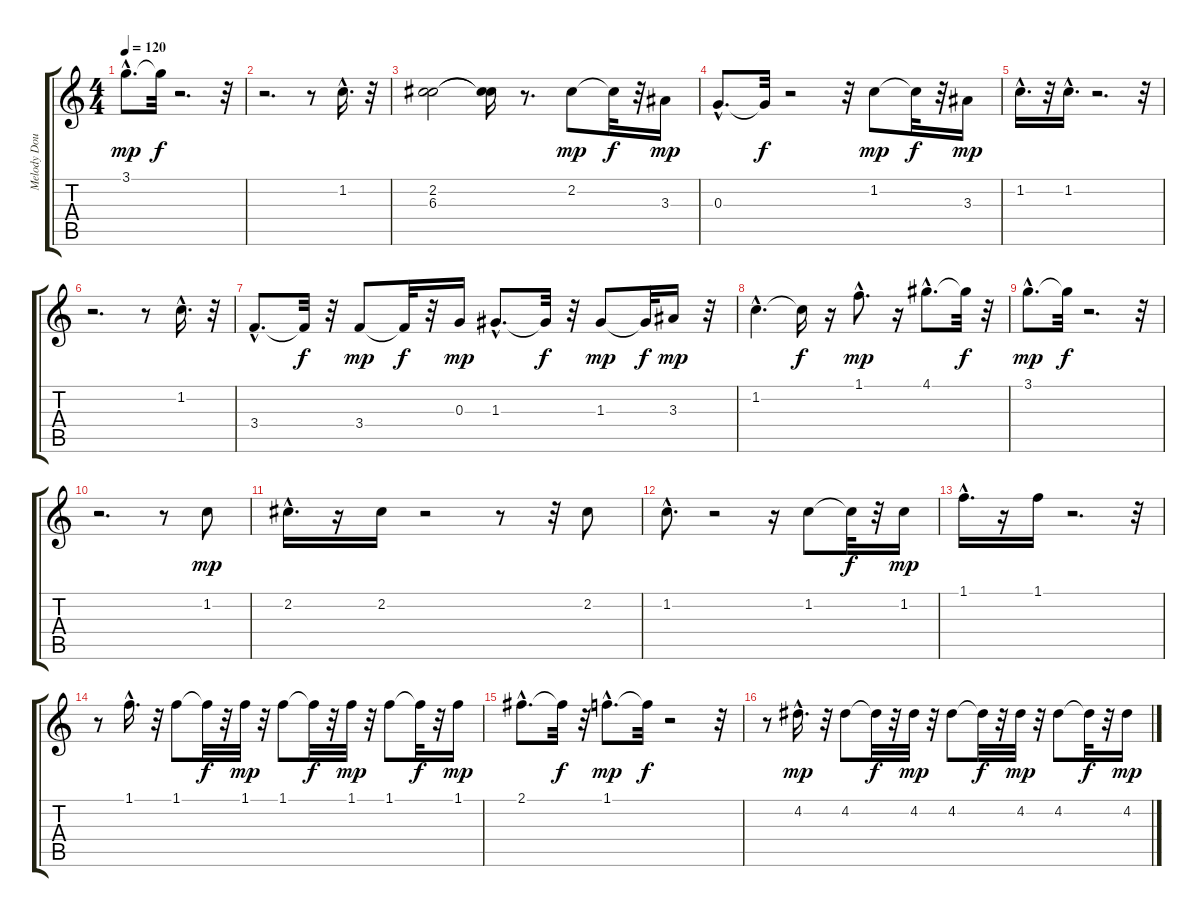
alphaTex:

\track ("Melody Doubled #1 " "Melody Dou") {instrument acousticguitarnylon}
\staff {score tabs}
\tuning (E4 B3 G3 D3 A2 E2) {hide}
\ts (4 4)
\tempo 120
\clef g2
\ks c
3.1{hac}.8{d dy mp} 3.1{t}.32{dy f} r.2{d} r.32 |
r.2{d} r.8 1.2{hac}.16{d} r.32 |
(2.2 6.3).2 (2.2{t} 6.3{t}).16 r.8{d} 2.2.8{dy mp} 2.2{t}.32{dy f} r.32 3.3.16{dy mp} |
0.3{hac}.8{d} 0.3{t}.32{dy f} r.2 r.32 1.2.8{dy mp} 1.2{t}.32{dy f} r.32 3.3.16{dy mp} |
1.2{hac}.16{d} r.32 1.2{hac}.16{d} r.2{d} r.32 |
r.2{d} r.8 1.2{hac}.16{d} r.32 |
3.4{hac}.8{d} 3.4{t}.32{dy f} r.32 3.4.8{dy mp} 3.4{t}.32{dy f} r.32 0.3.16{dy mp} 1.3{hac}.8{d} 1.3{t}.32{dy f} r.32 1.3.8{dy mp} 1.3{t}.32{dy f} 3.3.16{dy mp} r.32 |
1.2{hac}.4{d} 1.2{t}.16{dy f} r.16 1.1{hac}.8{d dy mp} r.16 4.1{hac}.8{d} 4.1{t}.32{dy f} r.32 |
3.1{hac}.8{d dy mp} 3.1{t}.32{dy f} r.2{d} r.32 |
r.2{d} r.8 1.2.8{dy mp} |
2.2{hac}.16{d} r.16 2.2.16 r.2 r.8 r.32 2.2.8 |
1.2{hac}.8{d} r.2 r.16 1.2.8 1.2{t}.32{dy f} r.32 1.2.16{dy mp} |
1.1{hac}.16{d} r.16 1.1.16 r.2{d} r.32 |
r.8 1.1{hac}.16{d} r.32 1.1.8 1.1{t}.32{dy f} r.32 1.1.32{dy mp} r.32 1.1.8 1.1{t}.32{dy f} r.32 1.1.32{dy mp} r.32 1.1.8 1.1{t}.32{dy f} r.32 1.1.16{dy mp} |
2.1{hac}.8{d} 2.1{t}.32{dy f} r.32 1.1{hac}.8{d dy mp} 1.1{t}.32{dy f} r.2 r.32 |
r.8 4.2{hac}.16{d dy mp} r.32 4.2.8 4.2{t}.32{dy f} r.32 4.2.32{dy mp} r.32 4.2.8 4.2{t}.32{dy f} r.32 4.2.32{dy mp} r.32 4.2.8 4.2{t}.32{dy f} r.32 4.2.16{dy mp}
